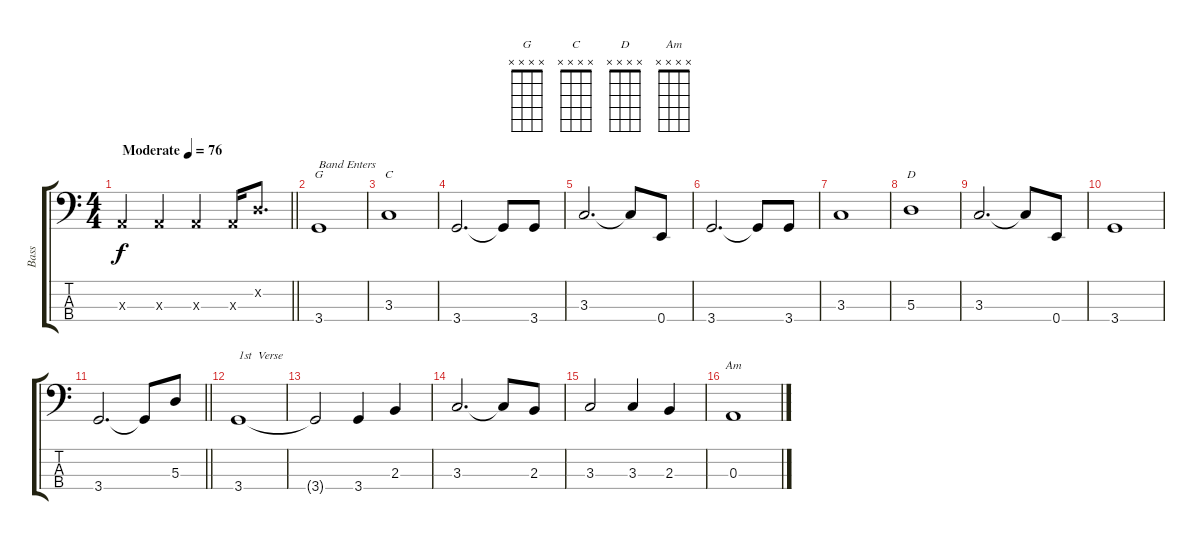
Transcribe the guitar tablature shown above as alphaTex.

\track ("Bass" "Bass") {instrument electricbassfinger}
\staff {score tabs}
\tuning (G2 D2 A1 E1) {hide}
\chord ("G" x x x x)
\chord ("C" x x x x)
\chord ("D" x x x x)
\chord ("Am" x x x x)
\ts (4 4)
\tempo (76 "Moderate")
\clef f4
\barLineRight lightlight
\ks c
0.3{x}.4{dy f instrument electricbassfinger} 0.3{x}.4 0.3{x}.4 0.3{x}.16 0.2{x}.8{d} |
3.4.1{ch "G" txt "Band Enters"} |
3.3.1{ch "C"} |
3.4.2{d} 3.4{t}.8 3.4.8 |
3.3.2{d} 3.3{t}.8 0.4.8 |
3.4.2{d} 3.4{t}.8 3.4.8 |
3.3.1 |
5.3.1{ch "D"} |
3.3.2{d} 3.3{t}.8 0.4.8 |
3.4.1 |
\barLineRight lightlight
3.4.2{d} 3.4{t}.8 5.3.8 |
3.4.1{txt "1st  Verse"} |
3.4{t}.2 3.4.4 2.3.4 |
3.3.2{d} 3.3{t}.8 2.3.8 |
3.3.2 3.3.4 2.3.4 |
0.3.1{ch "Am"}
